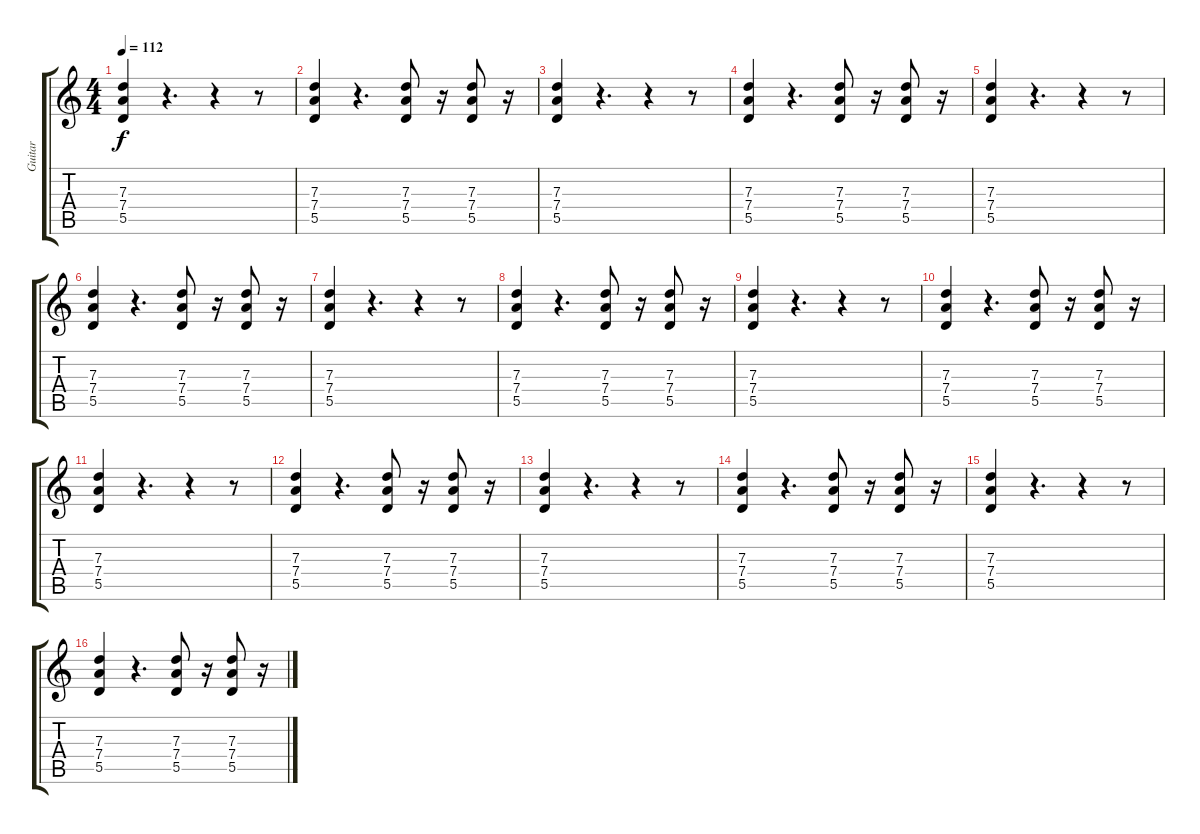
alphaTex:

\track ("Guitar" "Guitar") {instrument distortionguitar}
\staff {score tabs}
\tuning (E4 B3 G3 D3 A2 E2) {hide}
\ts (4 4)
\tempo 112
\clef g2
\ks c
(7.3 7.4 5.5).4{dy f} r.4{d} r.4 r.8 |
(7.3 7.4 5.5).4 r.4{d} (7.3 7.4 5.5).8 r.16 (7.3 7.4 5.5).8 r.16 |
(7.3 7.4 5.5).4 r.4{d} r.4 r.8 |
(7.3 7.4 5.5).4 r.4{d} (7.3 7.4 5.5).8 r.16 (7.3 7.4 5.5).8 r.16 |
(7.3 7.4 5.5).4 r.4{d} r.4 r.8 |
(7.3 7.4 5.5).4 r.4{d} (7.3 7.4 5.5).8 r.16 (7.3 7.4 5.5).8 r.16 |
(7.3 7.4 5.5).4 r.4{d} r.4 r.8 |
(7.3 7.4 5.5).4 r.4{d} (7.3 7.4 5.5).8 r.16 (7.3 7.4 5.5).8 r.16 |
(7.3 7.4 5.5).4 r.4{d} r.4 r.8 |
(7.3 7.4 5.5).4 r.4{d} (7.3 7.4 5.5).8 r.16 (7.3 7.4 5.5).8 r.16 |
(7.3 7.4 5.5).4 r.4{d} r.4 r.8 |
(7.3 7.4 5.5).4 r.4{d} (7.3 7.4 5.5).8 r.16 (7.3 7.4 5.5).8 r.16 |
(7.3 7.4 5.5).4 r.4{d} r.4 r.8 |
(7.3 7.4 5.5).4 r.4{d} (7.3 7.4 5.5).8 r.16 (7.3 7.4 5.5).8 r.16 |
(7.3 7.4 5.5).4 r.4{d} r.4 r.8 |
(7.3 7.4 5.5).4 r.4{d} (7.3 7.4 5.5).8 r.16 (7.3 7.4 5.5).8 r.16
